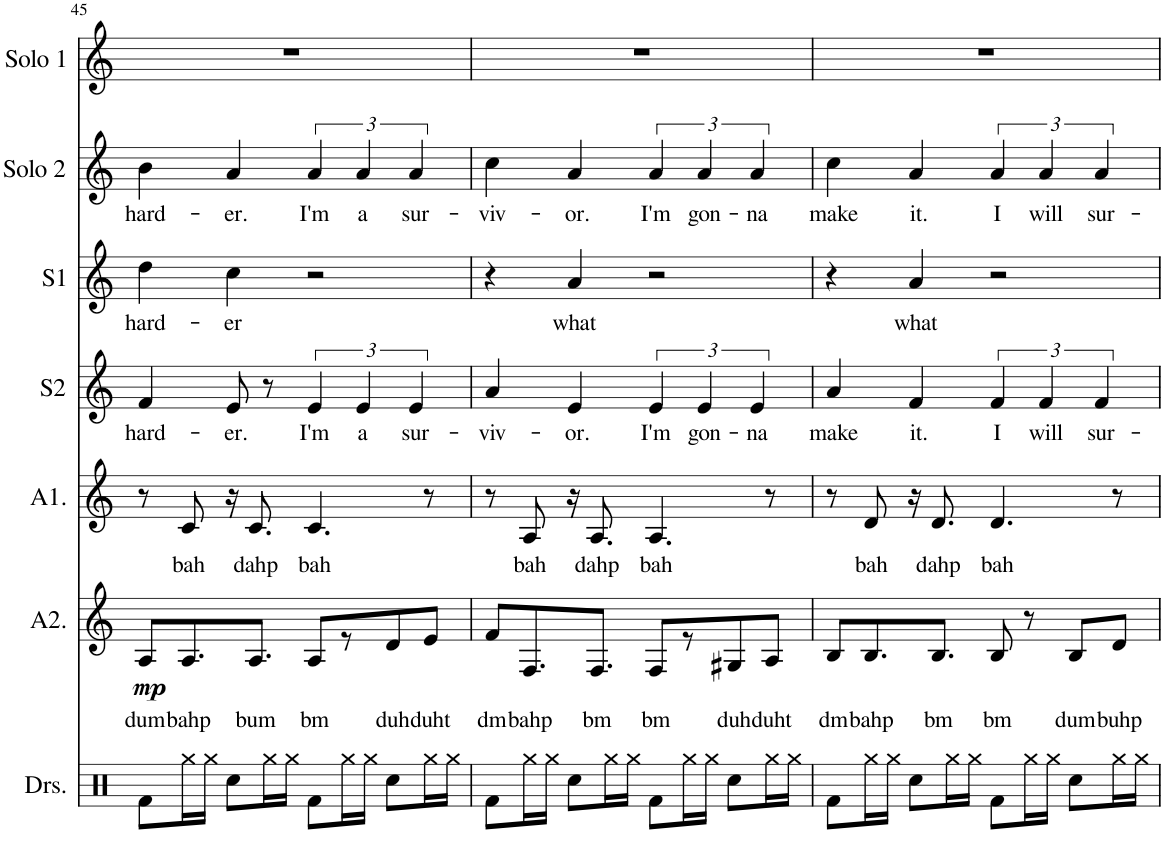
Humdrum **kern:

**kern	**kern	**text	**dynam	**kern	**text	**kern	**text	**kern	**text	**kern	**text	**kern
*part7	*part6	*part6	*part6	*part5	*part5	*part4	*part4	*part3	*part3	*part2	*part2	*part1
*staff7	*staff6	*staff6	*staff6	*staff5	*staff5	*staff4	*staff4	*staff3	*staff3	*staff2	*staff2	*staff1
*I"Drumset	*I"Alto 2	*	*	*I"Alto 1	*	*I"Soprano 2	*	*I"Soprano 1	*	*I"Solo 2	*	*I"Solo 1
*I'Drs.	*I'A2.	*	*	*I'A1.	*	*I'S2	*	*I'S1	*	*I'Solo 2	*	*I'Solo 1
!!LO:PB:g=z
*clefX	*clefG2	*	*	*clefG2	*	*clefG2	*	*clefG2	*	*clefG2	*	*clefG2
*k[]	*k[]	*	*	*k[]	*	*k[]	*	*k[]	*	*k[]	*	*k[]
*M4/4	*M4/4	*	*	*M4/4	*	*M4/4	*	*M4/4	*	*M4/4	*	*M4/4
=45	=45	=45	=45	=45	=45	=45	=45	=45	=45	=45	=45	=45
!	!	!LO:LY:b	!LO:DY:b	!	!	!	!LO:LY:b	!	!LO:LY:b	!	!LO:LY:b	!
8Rf\L	8A/L	dum	mp	8r	.	4f/	hard-	4dd\	hard-	4b\	hard-	1r
!	!	!LO:LY:b	!	!	!LO:LY:b	!	!	!	!	!	!	!
16Rgg\L	8.A/	bahp	.	8c/	bah	.	.	.	.	.	.	.
16Rgg\JJ	.	.	.	.	.	.	.	.	.	.	.	.
!	!	!	!	!	!	!	!LO:LY:b	!	!LO:LY:b	!	!LO:LY:b	!
8Rcc\L	.	.	.	16r	.	8e/	-er.	4cc\	-er	4a/	-er.	.
!	!	!LO:LY:b	!	!	!LO:LY:b	!	!	!	!	!	!	!
.	8.A/J	bum	.	8.c/	dahp	.	.	.	.	.	.	.
16Rgg\L	.	.	.	.	.	8r	.	.	.	.	.	.
16Rgg\JJ	.	.	.	.	.	.	.	.	.	.	.	.
!	!	!LO:LY:b	!	!	!LO:LY:b	!	!LO:LY:b	!	!	!	!LO:LY:b	!
8Rf\L	8A/L	bm	.	4.c/	bah	6e/	I'm	2r	.	6a/	I'm	.
16Rgg\L	8r	.	.	.	.	.	.	.	.	.	.	.
!	!	!	!	!	!	!	!LO:LY:b	!	!	!	!LO:LY:b	!
.	.	.	.	.	.	6e/	a	.	.	6a/	a	.
16Rgg\JJ	.	.	.	.	.	.	.	.	.	.	.	.
!	!	!LO:LY:b	!	!	!	!	!	!	!	!	!	!
8Rcc\L	8d/	duh	.	.	.	.	.	.	.	.	.	.
!	!	!	!	!	!	!	!LO:LY:b	!	!	!	!LO:LY:b	!
.	.	.	.	.	.	6e/	sur-	.	.	6a/	sur-	.
!	!	!LO:LY:b	!	!	!	!	!	!	!	!	!	!
16Rgg\L	8e/J	duht	.	8r	.	.	.	.	.	.	.	.
16Rgg\JJ	.	.	.	.	.	.	.	.	.	.	.	.
=46	=46	=46	=46	=46	=46	=46	=46	=46	=46	=46	=46	=46
!	!	!LO:LY:b	!	!	!	!	!LO:LY:b	!	!	!	!LO:LY:b	!
8Rf\L	8f/L	dm	.	8r	.	4a/	-viv-	4r	.	4cc\	-viv-	1r
!	!	!LO:LY:b	!	!	!LO:LY:b	!	!	!	!	!	!	!
16Rgg\L	8.F/	bahp	.	8A/	bah	.	.	.	.	.	.	.
16Rgg\JJ	.	.	.	.	.	.	.	.	.	.	.	.
!	!	!	!	!	!	!	!LO:LY:b	!	!LO:LY:b	!	!LO:LY:b	!
8Rcc\L	.	.	.	16r	.	4e/	-or.	4a/	what	4a/	-or.	.
!	!	!LO:LY:b	!	!	!LO:LY:b	!	!	!	!	!	!	!
.	8.F/J	bm	.	8.A/	dahp	.	.	.	.	.	.	.
16Rgg\L	.	.	.	.	.	.	.	.	.	.	.	.
16Rgg\JJ	.	.	.	.	.	.	.	.	.	.	.	.
!	!	!LO:LY:b	!	!	!LO:LY:b	!	!LO:LY:b	!	!	!	!LO:LY:b	!
8Rf\L	8F/L	bm	.	4.A/	bah	6e/	I'm	2r	.	6a/	I'm	.
16Rgg\L	8r	.	.	.	.	.	.	.	.	.	.	.
!	!	!	!	!	!	!	!LO:LY:b	!	!	!	!LO:LY:b	!
.	.	.	.	.	.	6e/	gon-	.	.	6a/	gon-	.
16Rgg\JJ	.	.	.	.	.	.	.	.	.	.	.	.
!	!	!LO:LY:b	!	!	!	!	!	!	!	!	!	!
8Rcc\L	8G#X/	duh	.	.	.	.	.	.	.	.	.	.
!	!	!	!	!	!	!	!LO:LY:b	!	!	!	!LO:LY:b	!
.	.	.	.	.	.	6e/	-na	.	.	6a/	-na	.
!	!	!LO:LY:b	!	!	!	!	!	!	!	!	!	!
16Rgg\L	8A/J	duht	.	8r	.	.	.	.	.	.	.	.
16Rgg\JJ	.	.	.	.	.	.	.	.	.	.	.	.
=47	=47	=47	=47	=47	=47	=47	=47	=47	=47	=47	=47	=47
!	!	!LO:LY:b	!	!	!	!	!LO:LY:b	!	!	!	!LO:LY:b	!
8Rf\L	8B/L	dm	.	8r	.	4a/	make	4r	.	4cc\	make	1r
!	!	!LO:LY:b	!	!	!LO:LY:b	!	!	!	!	!	!	!
16Rgg\L	8.B/	bahp	.	8d/	bah	.	.	.	.	.	.	.
16Rgg\JJ	.	.	.	.	.	.	.	.	.	.	.	.
!	!	!	!	!	!	!	!LO:LY:b	!	!LO:LY:b	!	!LO:LY:b	!
8Rcc\L	.	.	.	16r	.	4f/	it.	4a/	what	4a/	it.	.
!	!	!LO:LY:b	!	!	!LO:LY:b	!	!	!	!	!	!	!
.	8.B/J	bm	.	8.d/	dahp	.	.	.	.	.	.	.
16Rgg\L	.	.	.	.	.	.	.	.	.	.	.	.
16Rgg\JJ	.	.	.	.	.	.	.	.	.	.	.	.
!	!	!LO:LY:b	!	!	!LO:LY:b	!	!LO:LY:b	!	!	!	!LO:LY:b	!
8Rf\L	8B/	bm	.	4.d/	bah	6f/	I	2r	.	6a/	I	.
16Rgg\L	8r	.	.	.	.	.	.	.	.	.	.	.
!	!	!	!	!	!	!	!LO:LY:b	!	!	!	!LO:LY:b	!
.	.	.	.	.	.	6f/	will	.	.	6a/	will	.
16Rgg\JJ	.	.	.	.	.	.	.	.	.	.	.	.
!	!	!LO:LY:b	!	!	!	!	!	!	!	!	!	!
8Rcc\L	8B/L	dum	.	.	.	.	.	.	.	.	.	.
!	!	!	!	!	!	!	!LO:LY:b	!	!	!	!LO:LY:b	!
.	.	.	.	.	.	6f/	sur-	.	.	6a/	sur-	.
!	!	!LO:LY:b	!	!	!	!	!	!	!	!	!	!
16Rgg\L	8d/J	buhp	.	8r	.	.	.	.	.	.	.	.
16Rgg\JJ	.	.	.	.	.	.	.	.	.	.	.	.
=	=	=	=	=	=	=	=	=	=	=	=	=
*-	*-	*-	*-	*-	*-	*-	*-	*-	*-	*-	*-	*-
